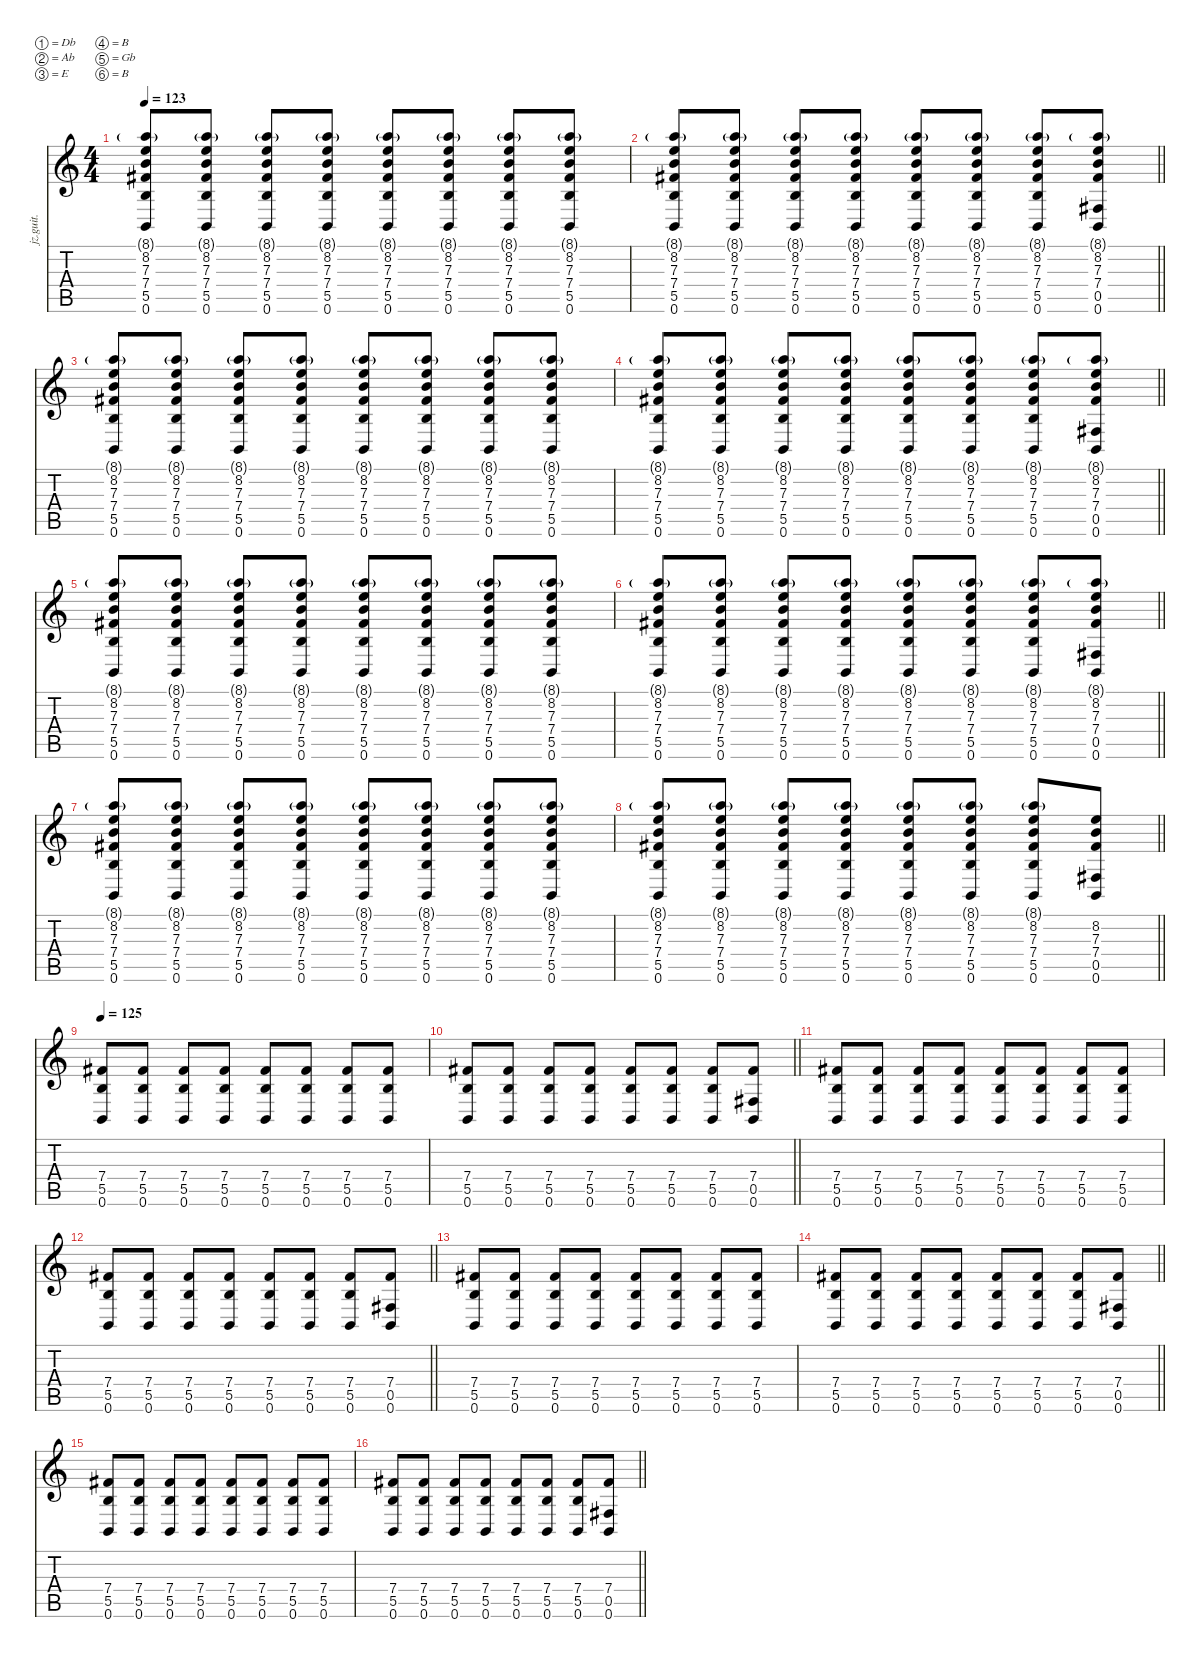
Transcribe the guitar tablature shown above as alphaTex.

\defaultSystemsLayout 4
\hideDynamics
\bracketExtendMode nobrackets
\otherSystemsTrackNameOrientation horizontal
\track ("Guitar 1" "jz.guit.") {instrument electricguitarjazz}
\staff {score tabs}
\tuning (Db4 Ab3 E3 B2 Gb2 B1)
\ts (4 4)
\tempo 123
\clef g2
\ks c
(8.1{g} 8.2 7.3 7.4{acc #} 5.5 0.6).8{dy f beam Up} (8.1{g} 8.2 7.3 7.4{acc #} 5.5 0.6).8{beam Up} (8.1{g} 8.2 7.3 7.4{acc #} 5.5 0.6).8{beam Up} (8.1{g} 8.2 7.3 7.4{acc #} 5.5 0.6).8{beam Up} (8.1{g} 8.2 7.3 7.4{acc #} 5.5 0.6).8{beam Up} (8.1{g} 8.2 7.3 7.4{acc #} 5.5 0.6).8{beam Up} (8.1{g} 8.2 7.3 7.4{acc #} 5.5 0.6).8{beam Up} (8.1{g} 8.2 7.3 7.4{acc #} 5.5 0.6).8{beam Up} |
\barLineRight lightlight
(8.1{g} 8.2 7.3 7.4{acc #} 5.5 0.6).8{beam Up} (8.1{g} 8.2 7.3 7.4{acc #} 5.5 0.6).8{beam Up} (8.1{g} 8.2 7.3 7.4{acc #} 5.5 0.6).8{beam Up} (8.1{g} 8.2 7.3 7.4{acc #} 5.5 0.6).8{beam Up} (8.1{g} 8.2 7.3 7.4{acc #} 5.5 0.6).8{beam Up} (8.1{g} 8.2 7.3 7.4{acc #} 5.5 0.6).8{beam Up} (8.1{g} 8.2 7.3 7.4{acc #} 5.5 0.6).8{beam Up} (8.1{g} 8.2 7.3 7.4{acc #} 0.5{acc #} 0.6).8{beam Up} |
(8.1{g} 8.2 7.3 7.4{acc #} 5.5 0.6).8{beam Up} (8.1{g} 8.2 7.3 7.4{acc #} 5.5 0.6).8{beam Up} (8.1{g} 8.2 7.3 7.4{acc #} 5.5 0.6).8{beam Up} (8.1{g} 8.2 7.3 7.4{acc #} 5.5 0.6).8{beam Up} (8.1{g} 8.2 7.3 7.4{acc #} 5.5 0.6).8{beam Up} (8.1{g} 8.2 7.3 7.4{acc #} 5.5 0.6).8{beam Up} (8.1{g} 8.2 7.3 7.4{acc #} 5.5 0.6).8{beam Up} (8.1{g} 8.2 7.3 7.4{acc #} 5.5 0.6).8{beam Up} |
\barLineRight lightlight
(8.1{g} 8.2 7.3 7.4{acc #} 5.5 0.6).8{beam Up} (8.1{g} 8.2 7.3 7.4{acc #} 5.5 0.6).8{beam Up} (8.1{g} 8.2 7.3 7.4{acc #} 5.5 0.6).8{beam Up} (8.1{g} 8.2 7.3 7.4{acc #} 5.5 0.6).8{beam Up} (8.1{g} 8.2 7.3 7.4{acc #} 5.5 0.6).8{beam Up} (8.1{g} 8.2 7.3 7.4{acc #} 5.5 0.6).8{beam Up} (8.1{g} 8.2 7.3 7.4{acc #} 5.5 0.6).8{beam Up} (8.1{g} 8.2 7.3 7.4{acc #} 0.5{acc #} 0.6).8{beam Up} |
(8.1{g} 8.2 7.3 7.4{acc #} 5.5 0.6).8{beam Up} (8.1{g} 8.2 7.3 7.4{acc #} 5.5 0.6).8{beam Up} (8.1{g} 8.2 7.3 7.4{acc #} 5.5 0.6).8{beam Up} (8.1{g} 8.2 7.3 7.4{acc #} 5.5 0.6).8{beam Up} (8.1{g} 8.2 7.3 7.4{acc #} 5.5 0.6).8{beam Up} (8.1{g} 8.2 7.3 7.4{acc #} 5.5 0.6).8{beam Up} (8.1{g} 8.2 7.3 7.4{acc #} 5.5 0.6).8{beam Up} (8.1{g} 8.2 7.3 7.4{acc #} 5.5 0.6).8{beam Up} |
\barLineRight lightlight
(8.1{g} 8.2 7.3 7.4{acc #} 5.5 0.6).8{beam Up} (8.1{g} 8.2 7.3 7.4{acc #} 5.5 0.6).8{beam Up} (8.1{g} 8.2 7.3 7.4{acc #} 5.5 0.6).8{beam Up} (8.1{g} 8.2 7.3 7.4{acc #} 5.5 0.6).8{beam Up} (8.1{g} 8.2 7.3 7.4{acc #} 5.5 0.6).8{beam Up} (8.1{g} 8.2 7.3 7.4{acc #} 5.5 0.6).8{beam Up} (8.1{g} 8.2 7.3 7.4{acc #} 5.5 0.6).8{beam Up} (8.1{g} 8.2 7.3 7.4{acc #} 0.5{acc #} 0.6).8{beam Up} |
(8.1{g} 8.2 7.3 7.4{acc #} 5.5 0.6).8{beam Up} (8.1{g} 8.2 7.3 7.4{acc #} 5.5 0.6).8{beam Up} (8.1{g} 8.2 7.3 7.4{acc #} 5.5 0.6).8{beam Up} (8.1{g} 8.2 7.3 7.4{acc #} 5.5 0.6).8{beam Up} (8.1{g} 8.2 7.3 7.4{acc #} 5.5 0.6).8{beam Up} (8.1{g} 8.2 7.3 7.4{acc #} 5.5 0.6).8{beam Up} (8.1{g} 8.2 7.3 7.4{acc #} 5.5 0.6).8{beam Up} (8.1{g} 8.2 7.3 7.4{acc #} 5.5 0.6).8{beam Up} |
\barLineRight lightlight
(8.1{g} 8.2 7.3 7.4{acc #} 5.5 0.6).8{beam Up} (8.1{g} 8.2 7.3 7.4{acc #} 5.5 0.6).8{beam Up} (8.1{g} 8.2 7.3 7.4{acc #} 5.5 0.6).8{beam Up} (8.1{g} 8.2 7.3 7.4{acc #} 5.5 0.6).8{beam Up} (8.1{g} 8.2 7.3 7.4{acc #} 5.5 0.6).8{beam Up} (8.1{g} 8.2 7.3 7.4{acc #} 5.5 0.6).8{beam Up} (8.1{g} 8.2 7.3 7.4{acc #} 5.5 0.6).8{beam Up} (8.2 7.3 7.4{acc #} 0.5{acc #} 0.6).8{beam Up} |
\section ("" "")
\tempo 125
(7.4{acc #} 5.5 0.6).8{beam Up} (7.4{acc #} 5.5 0.6).8{beam Up} (7.4{acc #} 5.5 0.6).8{beam Up} (7.4{acc #} 5.5 0.6).8{beam Up} (7.4{acc #} 5.5 0.6).8{beam Up} (7.4{acc #} 5.5 0.6).8{beam Up} (7.4{acc #} 5.5 0.6).8{beam Up} (7.4{acc #} 5.5 0.6).8{beam Up} |
\barLineRight lightlight
(7.4{acc #} 5.5 0.6).8{beam Up} (7.4{acc #} 5.5 0.6).8{beam Up} (7.4{acc #} 5.5 0.6).8{beam Up} (7.4{acc #} 5.5 0.6).8{beam Up} (7.4{acc #} 5.5 0.6).8{beam Up} (7.4{acc #} 5.5 0.6).8{beam Up} (7.4{acc #} 5.5 0.6).8{beam Up} (7.4{acc #} 0.5{acc #} 0.6).8{beam Up} |
(7.4{acc #} 5.5 0.6).8{beam Up} (7.4{acc #} 5.5 0.6).8{beam Up} (7.4{acc #} 5.5 0.6).8{beam Up} (7.4{acc #} 5.5 0.6).8{beam Up} (7.4{acc #} 5.5 0.6).8{beam Up} (7.4{acc #} 5.5 0.6).8{beam Up} (7.4{acc #} 5.5 0.6).8{beam Up} (7.4{acc #} 5.5 0.6).8{beam Up} |
\barLineRight lightlight
(7.4{acc #} 5.5 0.6).8{beam Up} (7.4{acc #} 5.5 0.6).8{beam Up} (7.4{acc #} 5.5 0.6).8{beam Up} (7.4{acc #} 5.5 0.6).8{beam Up} (7.4{acc #} 5.5 0.6).8{beam Up} (7.4{acc #} 5.5 0.6).8{beam Up} (7.4{acc #} 5.5 0.6).8{beam Up} (7.4{acc #} 0.5{acc #} 0.6).8{beam Up} |
(7.4{acc #} 5.5 0.6).8{beam Up} (7.4{acc #} 5.5 0.6).8{beam Up} (7.4{acc #} 5.5 0.6).8{beam Up} (7.4{acc #} 5.5 0.6).8{beam Up} (7.4{acc #} 5.5 0.6).8{beam Up} (7.4{acc #} 5.5 0.6).8{beam Up} (7.4{acc #} 5.5 0.6).8{beam Up} (7.4{acc #} 5.5 0.6).8{beam Up} |
\barLineRight lightlight
(7.4{acc #} 5.5 0.6).8{beam Up} (7.4{acc #} 5.5 0.6).8{beam Up} (7.4{acc #} 5.5 0.6).8{beam Up} (7.4{acc #} 5.5 0.6).8{beam Up} (7.4{acc #} 5.5 0.6).8{beam Up} (7.4{acc #} 5.5 0.6).8{beam Up} (7.4{acc #} 5.5 0.6).8{beam Up} (7.4{acc #} 0.5{acc #} 0.6).8{beam Up} |
(7.4{acc #} 5.5 0.6).8{beam Up} (7.4{acc #} 5.5 0.6).8{beam Up} (7.4{acc #} 5.5 0.6).8{beam Up} (7.4{acc #} 5.5 0.6).8{beam Up} (7.4{acc #} 5.5 0.6).8{beam Up} (7.4{acc #} 5.5 0.6).8{beam Up} (7.4{acc #} 5.5 0.6).8{beam Up} (7.4{acc #} 5.5 0.6).8{beam Up} |
\barLineRight lightlight
(7.4{acc #} 5.5 0.6).8{beam Up} (7.4{acc #} 5.5 0.6).8{beam Up} (7.4{acc #} 5.5 0.6).8{beam Up} (7.4{acc #} 5.5 0.6).8{beam Up} (7.4{acc #} 5.5 0.6).8{beam Up} (7.4{acc #} 5.5 0.6).8{beam Up} (7.4{acc #} 5.5 0.6).8{beam Up} (7.4{acc #} 0.5{acc #} 0.6).8{beam Up}
